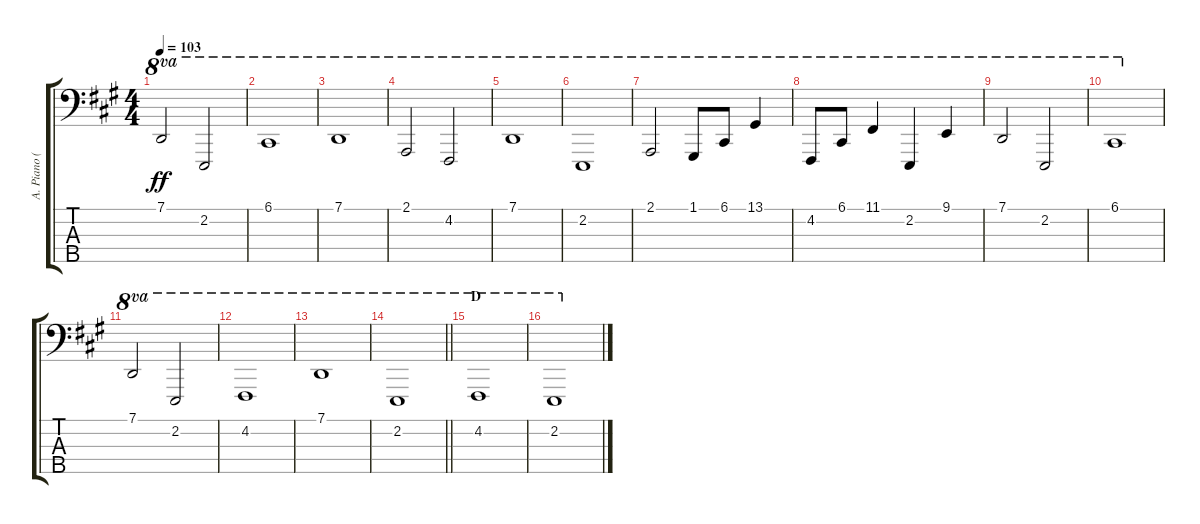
\track ("A. Piano (Left Hand)" "A. Piano (") {instrument acousticgrandpiano}
\staff {score tabs}
\tuning (G2 D2 A1 E1 B0) {hide}
\ts (4 4)
\tempo 103
\clef f4
\ks a
7.1.2{ot 8va dy ff} 2.2.2{ot 8va} |
6.1.1{ot 8va} |
7.1.1{ot 8va} |
2.1.2{ot 8va} 4.2.2{ot 8va} |
7.1.1{ot 8va} |
2.2.1{ot 8va} |
2.1.2{ot 8va} 1.1.8{ot 8va} 6.1.8{ot 8va} 13.1.4{ot 8va} |
4.2.8{ot 8va} 6.1.8{ot 8va} 11.1.4{ot 8va} 2.2.4{ot 8va} 9.1.4{ot 8va} |
7.1.2{ot 8va} 2.2.2{ot 8va} |
6.1.1{ot 8va} |
7.1.2{ot 8va} 2.2.2{ot 8va} |
4.2.1{ot 8va} |
7.1.1{ot 8va} |
\barLineRight lightlight
2.2.1{ot 8va} |
\section ("" "D")
4.2.1{ot 8va} |
2.2.1{ot 8va}
